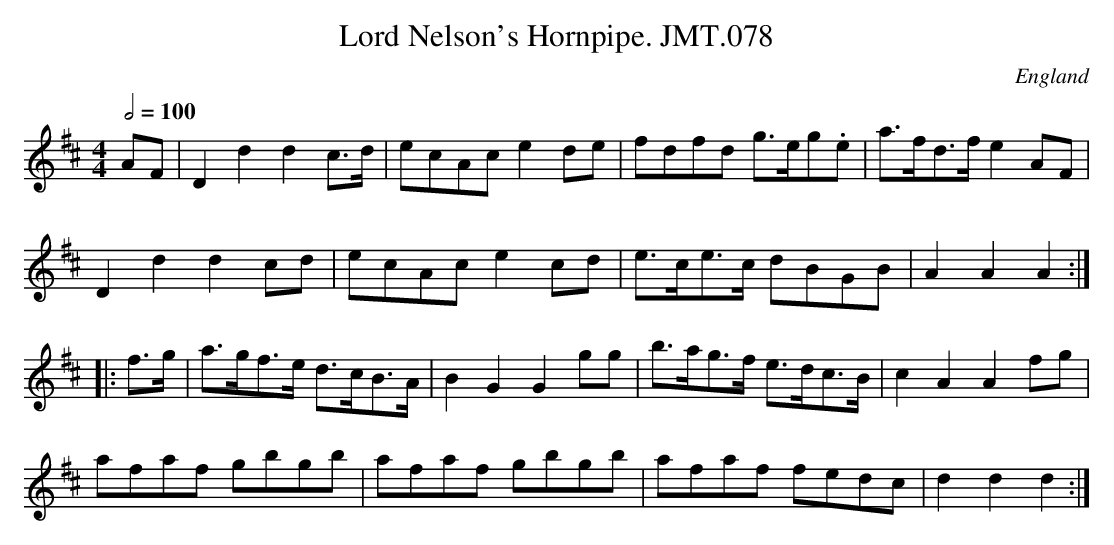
X:1
T:Lord Nelson's Hornpipe. JMT.078
L:1/8
M:4/4
O:England
Q:1/2=100
K:D
AF|D2d2d2c>d|ecAce2de|fdfd g>eg.e|a>fd>fe2AF|!
D2d2d2cd|ecAce2cd|e>ce>c dBGB|A2A2A2:|!
|:f>g|a>gf>e d>cB>A|B2G2G2gg|b>ag>f e>dc>B|c2A2A2fg|!
afaf gbgb|afaf gbgb|afaf fedc|d2d2d2:|
